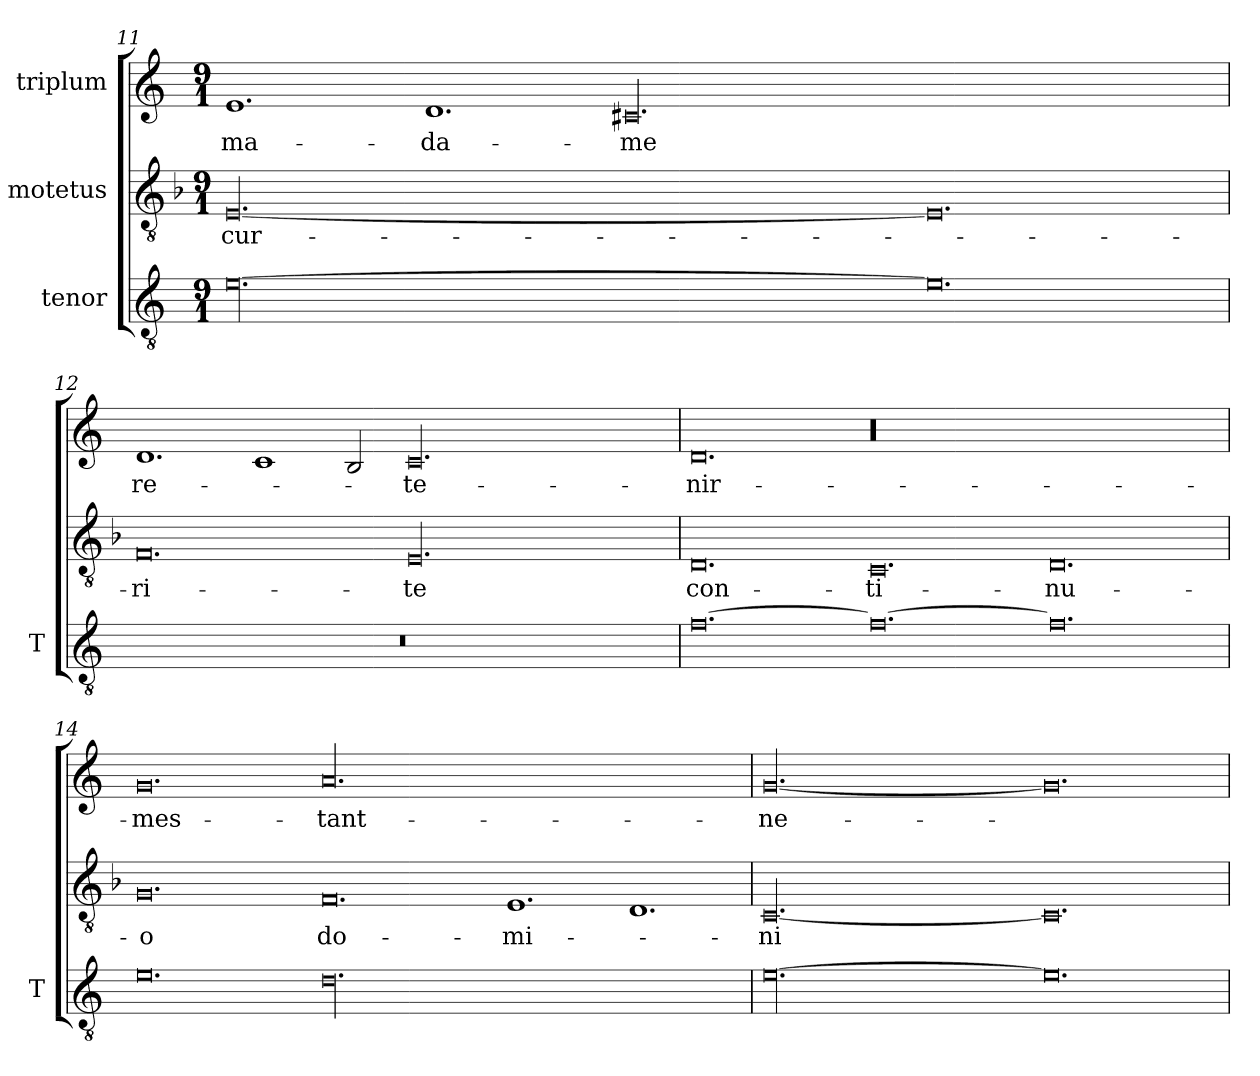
**kern	**kern	**text	**kern	**text
*part3	*part2	*part2	*part1	*part1
*staff3	*staff2	*staff2	*staff1	*staff1
*I"tenor	*I"motetus	*	*I"triplum	*
*I'T	*	*	*	*
*clefGv2	*clefGv2	*	*clefG2	*
*k[]	*k[b-]	*	*k[]	*
*C:	*F:	*	*C:	*
*M9/1	*M9/1	*	*M9/1	*
=11	=11	=11	=11	=11
[00.e\	[00.E/	-cur-	1.e/	ma-
.	.	.	1.d/	-da-
.	.	.	00.c#X/	-me
0.e\]	0.E/]	.	.	.
=12	=12	=12	=12	=12
1%9r	0.F/	-ri-	1.d/	re-
.	.	.	1c/	.
.	.	.	2B/	.
.	00.E/	-te	00.c/	te-
=13	=13	=13	=13	=13
[0.f\	0.D/	con-	0.d/	nir-
0.f\_	0.C/	-ti-	00.r	.
0.f\]	0.D/	-nu-	.	.
=14	=14	=14	=14	=14
0.e\	0.G/	-o	0.g/	mes-
00.d\	0.F/	do-	00.a/	tant-
.	1.E/	-mi-	.	.
.	1.D/	.	.	.
=15	=15	=15	=15	=15
[00.e\	[00.C/	-ni	[00.g/	ne-
0.e\]	0.C/]	.	0.g/]	.
=	=	=	=	=
*-	*-	*-	*-	*-
